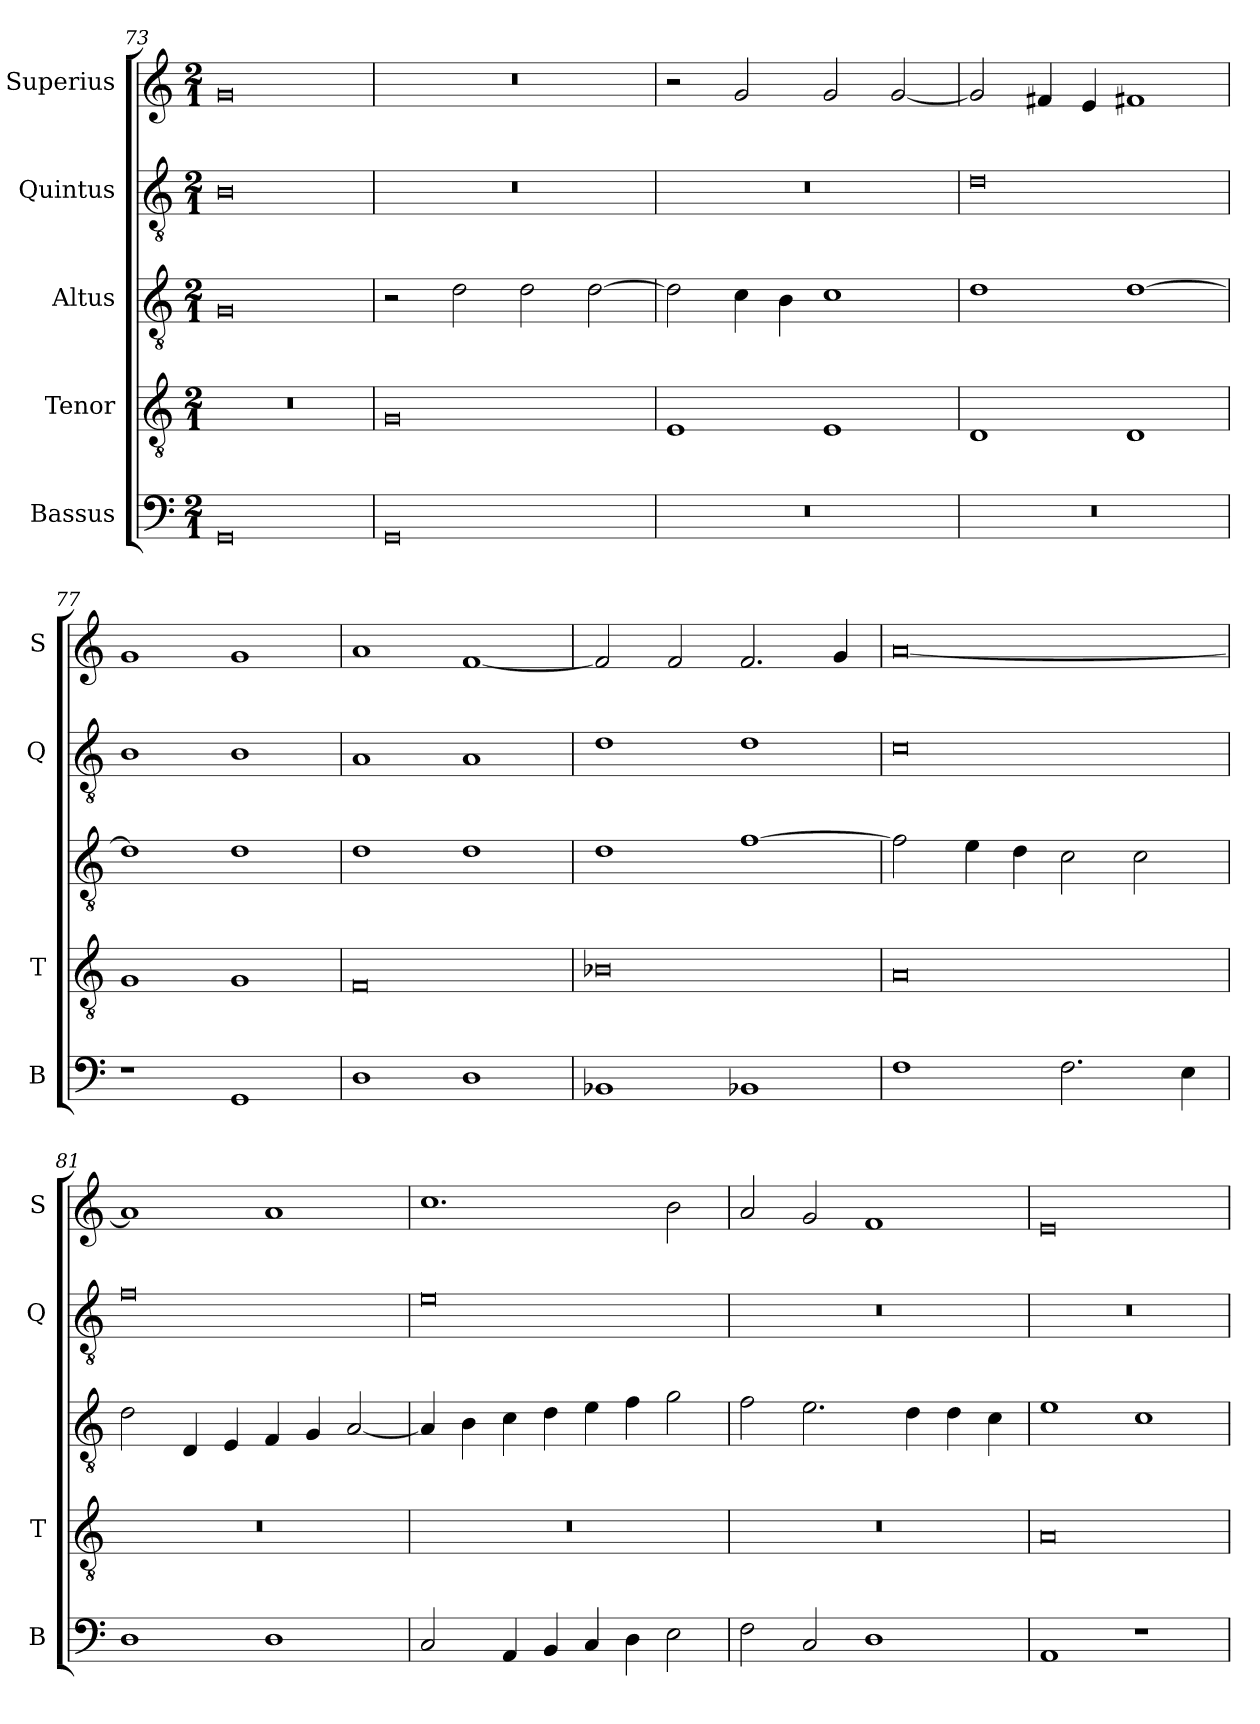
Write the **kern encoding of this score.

**kern	**kern	**kern	**kern	**kern
*part5	*part4	*part3	*part2	*part1
*staff5	*staff4	*staff3	*staff2	*staff1
*I"Bassus	*I"Tenor	*I"Altus	*I"Quintus	*I"Superius
*I'B	*I'T	*	*I'Q	*I'S
*clefF4	*clefGv2	*clefGv2	*clefGv2	*clefG2
*k[]	*k[]	*k[]	*k[]	*k[]
*M2/1	*M2/1	*M2/1	*M2/1	*M2/1
=73	=73	=73	=73	=73
0GG	0r	0G	0B	0g
=74	=74	=74	=74	=74
0GG	0G	2r	0r	0r
.	.	2d\	.	.
.	.	2d\	.	.
.	.	[2d\	.	.
=75	=75	=75	=75	=75
0r	1E	2d\]	0r	2r
.	.	4c\	.	2g/
.	.	4B\	.	.
.	1E	1c	.	2g/
.	.	.	.	[2g/
=76	=76	=76	=76	=76
0r	1D	1d	0d	2g/]
.	.	.	.	4f#X/
.	.	.	.	4e/
.	1D	[1d	.	1f#X
=77	=77	=77	=77	=77
1r	1G	1d]	1B	1g
1GG	1G	1d	1B	1g
=78	=78	=78	=78	=78
1D	0F	1d	1A	1a
1D	.	1d	1A	[1f
=79	=79	=79	=79	=79
1BB-X	0B-X	1d	1d	2f/]
.	.	.	.	2f/
1BB-X	.	[1f	1d	2.f/
.	.	.	.	4g/
=80	=80	=80	=80	=80
1F	0A	2f\]	0c	[0a
.	.	4e\	.	.
.	.	4d\	.	.
2.F\	.	2c\	.	.
.	.	2c\	.	.
4E\	.	.	.	.
=81	=81	=81	=81	=81
1D	0r	2d\	0f	1a]
.	.	4D/	.	.
.	.	4E/	.	.
1D	.	4F/	.	1a
.	.	4G/	.	.
.	.	[2A/	.	.
=82	=82	=82	=82	=82
2C/	0r	4A/]	0e	1.cc
.	.	4B\	.	.
4AA/	.	4c\	.	.
4BB/	.	4d\	.	.
4C/	.	4e\	.	.
4D\	.	4f\	.	.
2E\	.	2g\	.	2b\
=83	=83	=83	=83	=83
2F\	0r	2f\	0r	2a/
2C/	.	2.e\	.	2g/
1D	.	.	.	1f
.	.	4d\	.	.
.	.	4d\	.	.
.	.	4c\	.	.
=84	=84	=84	=84	=84
1AA	0A	1e	0r	0e
1r	.	1c	.	.
=	=	=	=	=
*-	*-	*-	*-	*-
